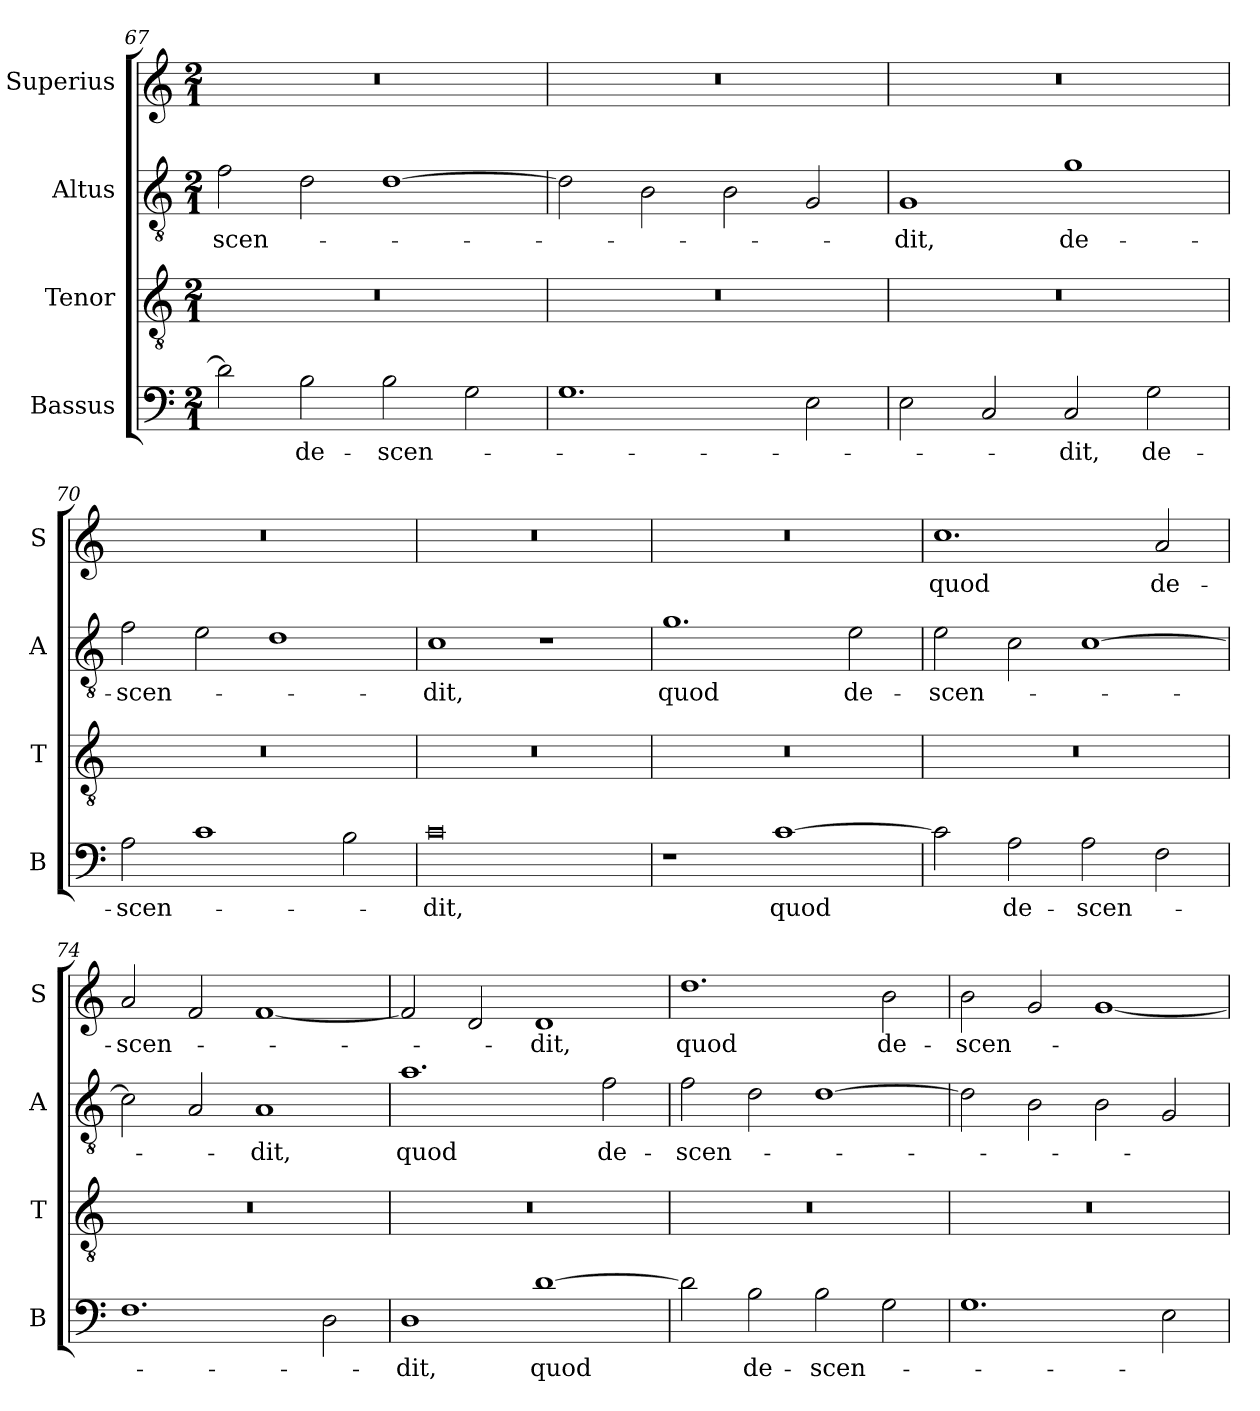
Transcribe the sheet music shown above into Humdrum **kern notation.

**kern	**text	**kern	**kern	**text	**kern	**text
*part4	*part4	*part3	*part2	*part2	*part1	*part1
*staff4	*staff4	*staff3	*staff2	*staff2	*staff1	*staff1
*I"Bassus	*	*I"Tenor	*I"Altus	*	*I"Superius	*
*I'B	*	*I'T	*I'A	*	*I'S	*
*clefF4	*	*clefGv2	*clefGv2	*	*clefG2	*
*k[]	*	*k[]	*k[]	*	*k[]	*
*M2/1	*	*M2/1	*M2/1	*	*M2/1	*
=67	=67	=67	=67	=67	=67	=67
2d]	.	0r	2f	-scen-	0r	.
2B	de-	.	2d	.	.	.
2B	-scen-	.	[1d	.	.	.
2G	.	.	.	.	.	.
=68	=68	=68	=68	=68	=68	=68
1.G	.	0r	2d]	.	0r	.
.	.	.	2B	.	.	.
.	.	.	2B	.	.	.
2E	.	.	2G	.	.	.
=69	=69	=69	=69	=69	=69	=69
2E	.	0r	1G	-dit,	0r	.
2C	.	.	.	.	.	.
2C	-dit,	.	1g	de-	.	.
2G	de-	.	.	.	.	.
=70	=70	=70	=70	=70	=70	=70
2A	-scen-	0r	2f	-scen-	0r	.
1c	.	.	2e	.	.	.
.	.	.	1d	.	.	.
2B	.	.	.	.	.	.
=71	=71	=71	=71	=71	=71	=71
0c	-dit,	0r	1c	-dit,	0r	.
.	.	.	1r	.	.	.
=72	=72	=72	=72	=72	=72	=72
1r	.	0r	1.g	quod	0r	.
[1c	quod	.	.	.	.	.
.	.	.	2e	de-	.	.
=73	=73	=73	=73	=73	=73	=73
2c]	.	0r	2e	-scen-	1.cc	quod
2A	de-	.	2c	.	.	.
2A	-scen-	.	[1c	.	.	.
2F	.	.	.	.	2a	de-
=74	=74	=74	=74	=74	=74	=74
1.F	.	0r	2c]	.	2a	-scen-
.	.	.	2A	.	2f	.
.	.	.	1A	-dit,	[1f	.
2D	.	.	.	.	.	.
=75	=75	=75	=75	=75	=75	=75
1D	-dit,	0r	1.a	quod	2f]	.
.	.	.	.	.	2d	.
[1d	quod	.	.	.	1d	-dit,
.	.	.	2f	de-	.	.
=76	=76	=76	=76	=76	=76	=76
2d]	.	0r	2f	-scen-	1.dd	quod
2B	de-	.	2d	.	.	.
2B	-scen-	.	[1d	.	.	.
2G	.	.	.	.	2b	de-
=77	=77	=77	=77	=77	=77	=77
1.G	.	0r	2d]	.	2b	-scen-
.	.	.	2B	.	2g	.
.	.	.	2B	.	[1g	.
2E	.	.	2G	.	.	.
=	=	=	=	=	=	=
*-	*-	*-	*-	*-	*-	*-
